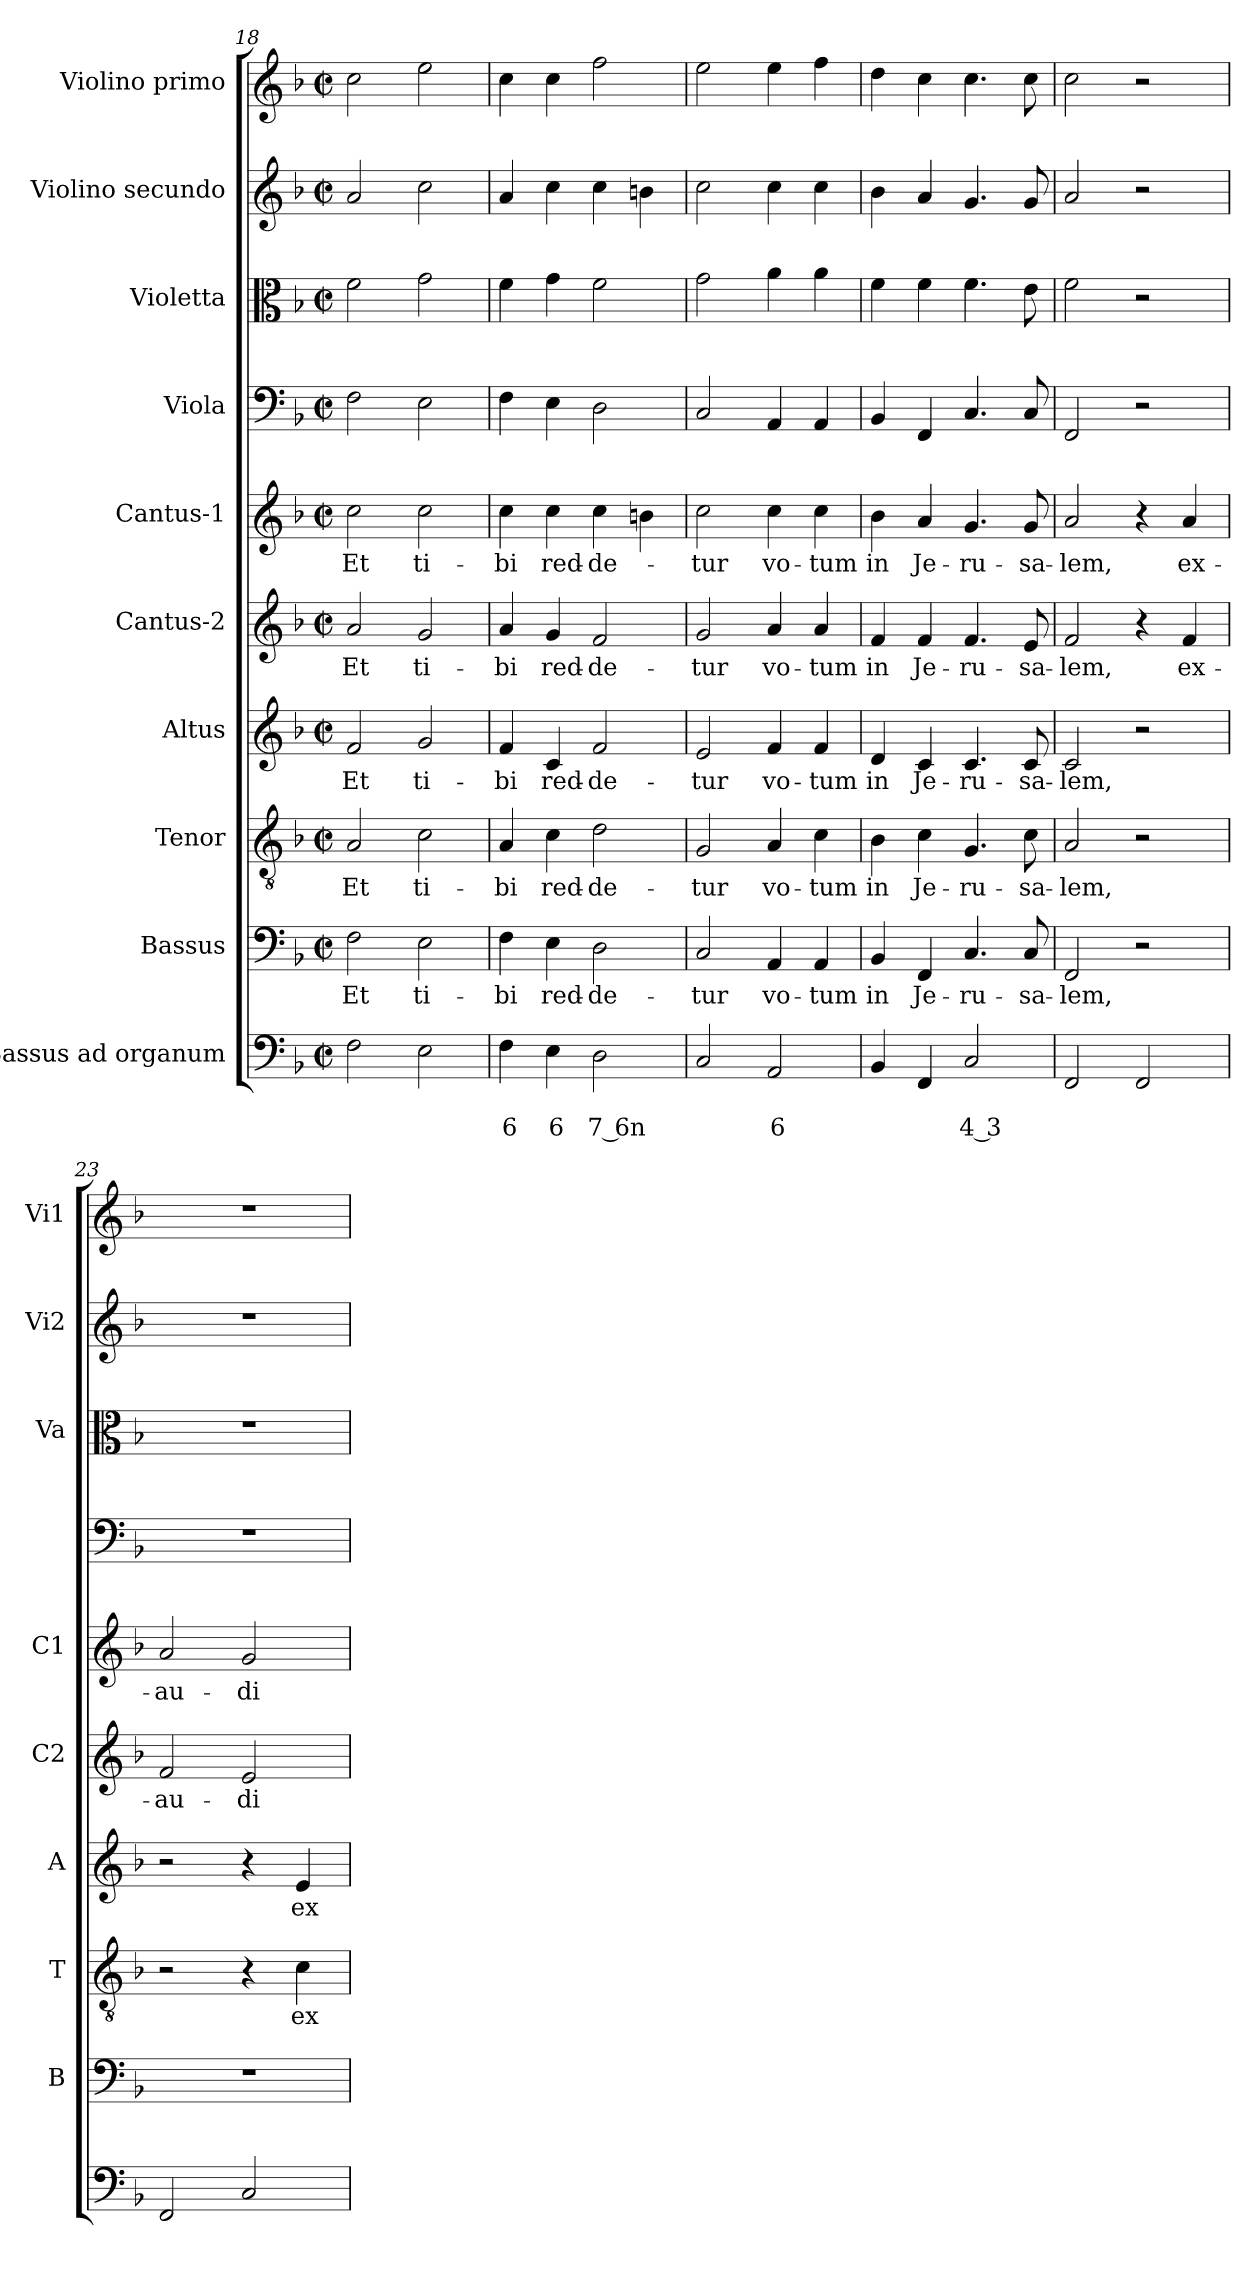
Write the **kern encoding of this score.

**kern	**text	**text	**kern	**text	**kern	**text	**kern	**text	**kern	**text	**kern	**text	**kern	**kern	**kern	**kern
*part10	*part10	*part10	*part9	*part9	*part8	*part8	*part7	*part7	*part6	*part6	*part5	*part5	*part4	*part3	*part2	*part1
*staff10	*staff10	*staff10	*staff9	*staff9	*staff8	*staff8	*staff7	*staff7	*staff6	*staff6	*staff5	*staff5	*staff4	*staff3	*staff2	*staff1
*I"Bassus ad  organum	*	*	*I"Bassus	*	*I"Tenor	*	*I"Altus	*	*I"Cantus-2	*	*I"Cantus-1	*	*I"Viola	*I"Violetta	*I"Violino secundo	*I"Violino primo
*	*	*	*I'B	*	*I'T	*	*I'A	*	*I'C2	*	*I'C1	*	*	*I'Va	*I'Vi2	*I'Vi1
*clefF4	*	*	*clefF4	*	*clefGv2	*	*clefG2	*	*clefG2	*	*clefG2	*	*clefF4	*clefC3	*clefG2	*clefG2
*k[b-]	*	*	*k[b-]	*	*k[b-]	*	*k[b-]	*	*k[b-]	*	*k[b-]	*	*k[b-]	*k[b-]	*k[b-]	*k[b-]
*F:	*	*	*F:	*	*F:	*	*F:	*	*F:	*	*F:	*	*F:	*F:	*F:	*F:
*M2/2	*	*	*M2/2	*	*M2/2	*	*M2/2	*	*M2/2	*	*M2/2	*	*M2/2	*M2/2	*M2/2	*M2/2
*met(c|)	*	*	*met(c|)	*	*met(c|)	*	*met(c|)	*	*met(c|)	*	*met(c|)	*	*met(c|)	*met(c|)	*met(c|)	*met(c|)
=18	=18	=18	=18	=18	=18	=18	=18	=18	=18	=18	=18	=18	=18	=18	=18	=18
!	!	!	!	!LO:LY:b	!	!LO:LY:b	!	!LO:LY:b	!	!LO:LY:b	!	!LO:LY:b	!	!	!	!
2F\	.	.	2F\	Et	2A/	Et	2f/	Et	2a/	Et	2cc\	Et	2F\	2f\	2a/	2cc\
!	!	!	!	!LO:LY:b	!	!LO:LY:b	!	!LO:LY:b	!	!LO:LY:b	!	!LO:LY:b	!	!	!	!
2E\	.	.	2E\	ti-	2c\	ti-	2g/	ti-	2g/	ti-	2cc\	ti-	2E\	2g\	2cc\	2ee\
=19	=19	=19	=19	=19	=19	=19	=19	=19	=19	=19	=19	=19	=19	=19	=19	=19
!	!	!LO:LY:b	!	!LO:LY:b	!	!LO:LY:b	!	!LO:LY:b	!	!LO:LY:b	!	!LO:LY:b	!	!	!	!
4F\	.	6	4F\	-bi	4A/	-bi	4f/	-bi	4a/	-bi	4cc\	-bi	4F\	4f\	4a/	4cc\
!	!	!LO:LY:b	!	!LO:LY:b	!	!LO:LY:b	!	!LO:LY:b	!	!LO:LY:b	!	!LO:LY:b	!	!	!	!
4E\	.	6	4E\	red-	4c\	red-	4c/	red-	4g/	red-	4cc\	red-	4E\	4g\	4cc\	4cc\
!	!	!LO:LY:b	!	!LO:LY:b	!	!LO:LY:b	!	!LO:LY:b	!	!LO:LY:b	!	!LO:LY:b	!	!	!	!
2D\	.	7 6n	2D\	-de-	2d\	-de-	2f/	-de-	2f/	-de-	4cc\	-de-	2D\	2f\	4cc\	2ff\
.	.	.	.	.	.	.	.	.	.	.	4bn\	.	.	.	4bn\	.
=20	=20	=20	=20	=20	=20	=20	=20	=20	=20	=20	=20	=20	=20	=20	=20	=20
!	!	!	!	!LO:LY:b	!	!LO:LY:b	!	!LO:LY:b	!	!LO:LY:b	!	!LO:LY:b	!	!	!	!
2C/	.	.	2C/	-tur	2G/	-tur	2e/	-tur	2g/	-tur	2cc\	-tur	2C/	2g\	2cc\	2ee\
!	!	!LO:LY:b	!	!LO:LY:b	!	!LO:LY:b	!	!LO:LY:b	!	!LO:LY:b	!	!LO:LY:b	!	!	!	!
2AA/	.	6	4AA/	vo-	4A/	vo-	4f/	vo-	4a/	vo-	4cc\	vo-	4AA/	4a\	4cc\	4ee\
!	!	!	!	!LO:LY:b	!	!LO:LY:b	!	!LO:LY:b	!	!LO:LY:b	!	!LO:LY:b	!	!	!	!
.	.	.	4AA/	-tum	4c\	-tum	4f/	-tum	4a/	-tum	4cc\	-tum	4AA/	4a\	4cc\	4ff\
=21	=21	=21	=21	=21	=21	=21	=21	=21	=21	=21	=21	=21	=21	=21	=21	=21
!	!	!	!	!LO:LY:b	!	!LO:LY:b	!	!LO:LY:b	!	!LO:LY:b	!	!LO:LY:b	!	!	!	!
4BB-/	.	.	4BB-/	in	4B-\	in	4d/	in	4f/	in	4b-\	in	4BB-/	4f\	4b-\	4dd\
!	!	!	!	!LO:LY:b	!	!LO:LY:b	!	!LO:LY:b	!	!LO:LY:b	!	!LO:LY:b	!	!	!	!
4FF/	.	.	4FF/	Je-	4c\	Je-	4c/	Je-	4f/	Je-	4a/	Je-	4FF/	4f\	4a/	4cc\
!	!	!LO:LY:b	!	!LO:LY:b	!	!LO:LY:b	!	!LO:LY:b	!	!LO:LY:b	!	!LO:LY:b	!	!	!	!
2C/	.	4 3	4.C/	-ru-	4.G/	-ru-	4.c/	-ru-	4.f/	-ru-	4.g/	-ru-	4.C/	4.f\	4.g/	4.cc\
!	!	!	!	!LO:LY:b	!	!LO:LY:b	!	!LO:LY:b	!	!LO:LY:b	!	!LO:LY:b	!	!	!	!
.	.	.	8C/	-sa-	8c\	-sa-	8c/	-sa-	8e/	-sa-	8g/	-sa-	8C/	8e\	8g/	8cc\
!!LO:PB:g=z
=22	=22	=22	=22	=22	=22	=22	=22	=22	=22	=22	=22	=22	=22	=22	=22	=22
!	!	!	!	!LO:LY:b	!	!LO:LY:b	!	!LO:LY:b	!	!LO:LY:b	!	!LO:LY:b	!	!	!	!
2FF/	.	.	2FF/	-lem,	2A/	-lem,	2c/	-lem,	2f/	-lem,	2a/	-lem,	2FF/	2f\	2a/	2cc\
2FF/	.	.	2r	.	2r	.	2r	.	4r	.	4r	.	2r	2r	2r	2r
!	!	!	!	!	!	!	!	!	!	!LO:LY:b	!	!LO:LY:b	!	!	!	!
.	.	.	.	.	.	.	.	.	4f/	ex-	4a/	ex-	.	.	.	.
=23	=23	=23	=23	=23	=23	=23	=23	=23	=23	=23	=23	=23	=23	=23	=23	=23
!	!	!	!	!	!	!	!	!	!	!LO:LY:b	!	!LO:LY:b	!	!	!	!
2FF/	.	.	1r	.	2r	.	2r	.	2f/	-au-	2a/	-au-	1r	1r	1r	1r
!	!	!	!	!	!	!	!	!	!	!LO:LY:b	!	!LO:LY:b	!	!	!	!
2C/	.	.	.	.	4r	.	4r	.	2e/	-di	2g/	-di	.	.	.	.
!	!	!	!	!	!	!LO:LY:b	!	!LO:LY:b	!	!	!	!	!	!	!	!
.	.	.	.	.	4c\	ex-	4e/	ex-	.	.	.	.	.	.	.	.
=	=	=	=	=	=	=	=	=	=	=	=	=	=	=	=	=
*-	*-	*-	*-	*-	*-	*-	*-	*-	*-	*-	*-	*-	*-	*-	*-	*-
